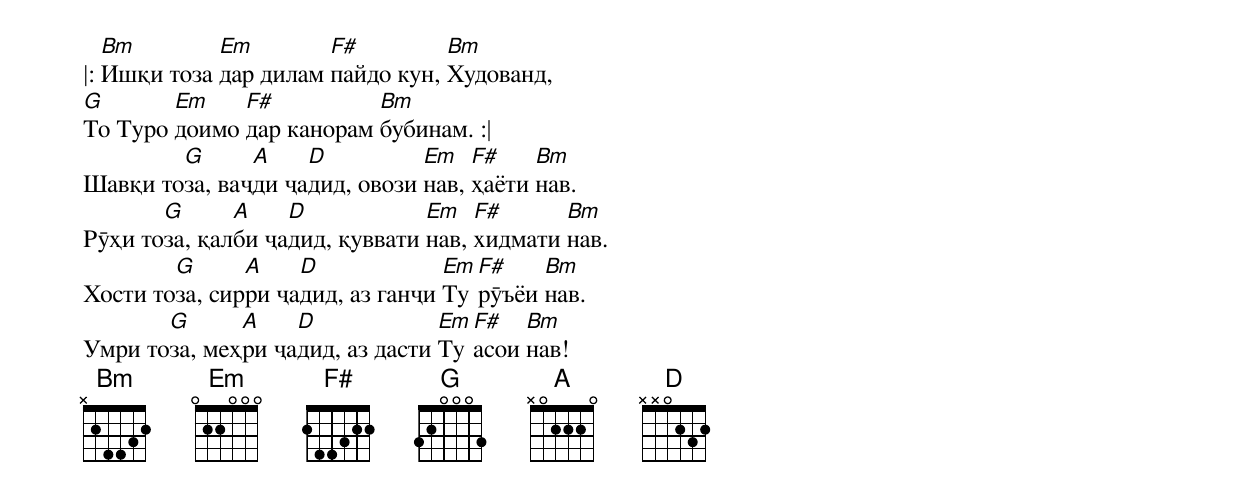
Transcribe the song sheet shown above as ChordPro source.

|: [Bm]Ишқи тоза [Em]дар дилам [F#]пайдо кун, [Bm]Худованд,
[G]То Туро [Em]доимо [F#]дар канорам [Bm]бубинам. :|
Шавқи то[G]за, ваҷ[A]ди ҷа[D]дид, овози [Em]нав, [F#]ҳаёти [Bm]нав.
Рӯҳи то[G]за, қал[A]би ҷа[D]дид, қуввати [Em]нав, [F#]хидмати [Bm]нав.
Хости то[G]за, сир[A]ри ҷа[D]дид, aз ганҷи [Em]Ту [F#]рӯъёи [Bm]нав.
Умри то[G]за, меҳ[A]ри ҷа[D]дид, аз дасти [Em]Ту [F#]асои [Bm]нав!
